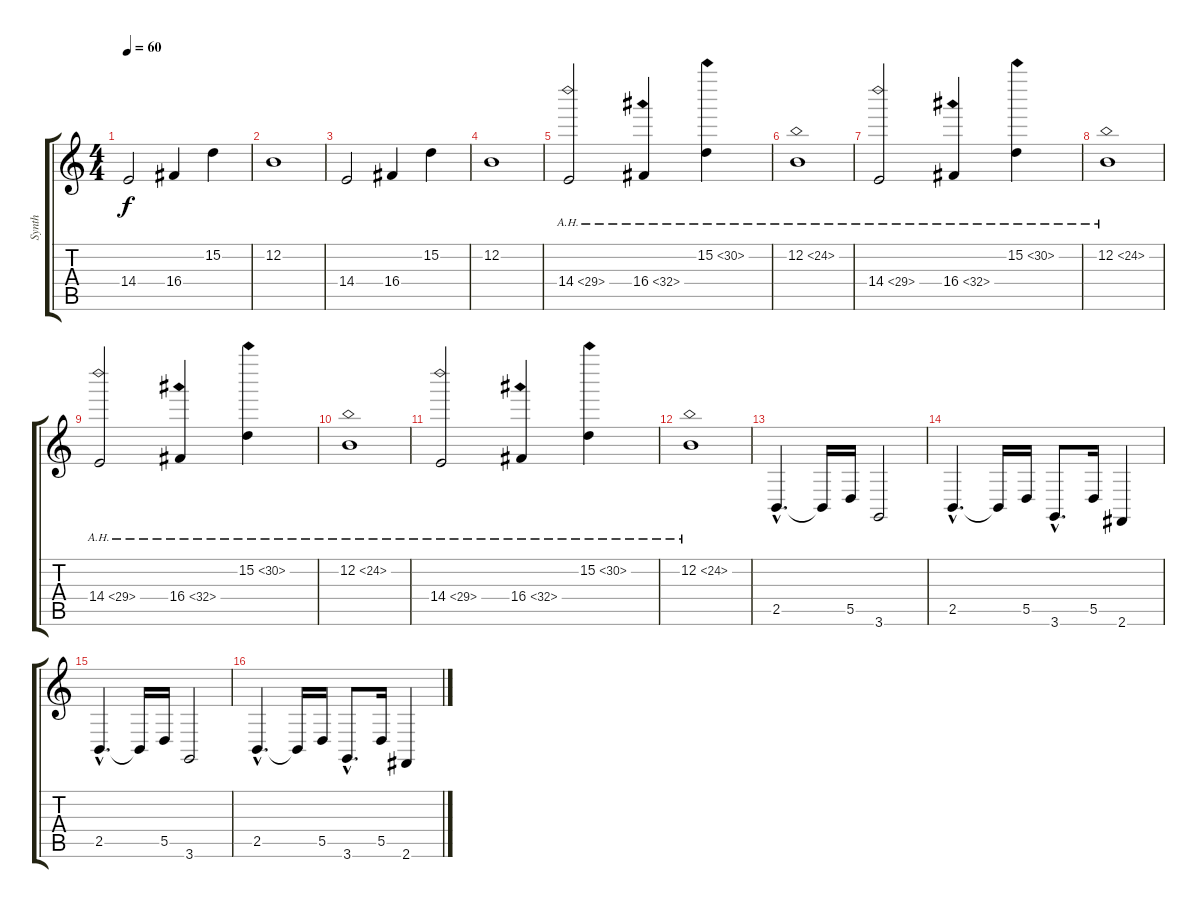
\track ("Synth" "Synth") {instrument pad4choir}
\staff {score tabs}
\tuning (E4 B3 G3 D3 A2 E2) {hide}
\ts (4 4)
\tempo 60
\clef g2
\ks c
14.4.2{dy f volume 12 instrument stringensemble1} 16.4.4 15.2.4 |
12.2.1 |
14.4.2 16.4.4 15.2.4 |
12.2.1 |
14.4{ah 15}.2{volume 15 instrument whistle} 16.4{ah 16}.4 15.2{ah 15}.4 |
12.2{ah 12}.1{instrument whistle} |
14.4{ah 15}.2{instrument whistle} 16.4{ah 16}.4 15.2{ah 15}.4 |
12.2{ah 12}.1{instrument whistle} |
14.4{ah 15}.2{instrument whistle} 16.4{ah 16}.4 15.2{ah 15}.4 |
12.2{ah 12}.1{instrument whistle} |
14.4{ah 15}.2{instrument whistle} 16.4{ah 16}.4 15.2{ah 15}.4 |
12.2{ah 12}.1{instrument whistle} |
2.5{hac}.4{d volume 7 instrument pad4choir} 2.5{t}.16 5.5.16 3.6.2 |
2.5{hac}.4{d} 2.5{t}.16 5.5.16 3.6{hac}.8{d} 5.5.16 2.6.4 |
2.5{hac}.4{d volume 7 instrument pad4choir} 2.5{t}.16 5.5.16 3.6.2 |
2.5{hac}.4{d} 2.5{t}.16 5.5.16 3.6{hac}.8{d} 5.5.16 2.6.4
